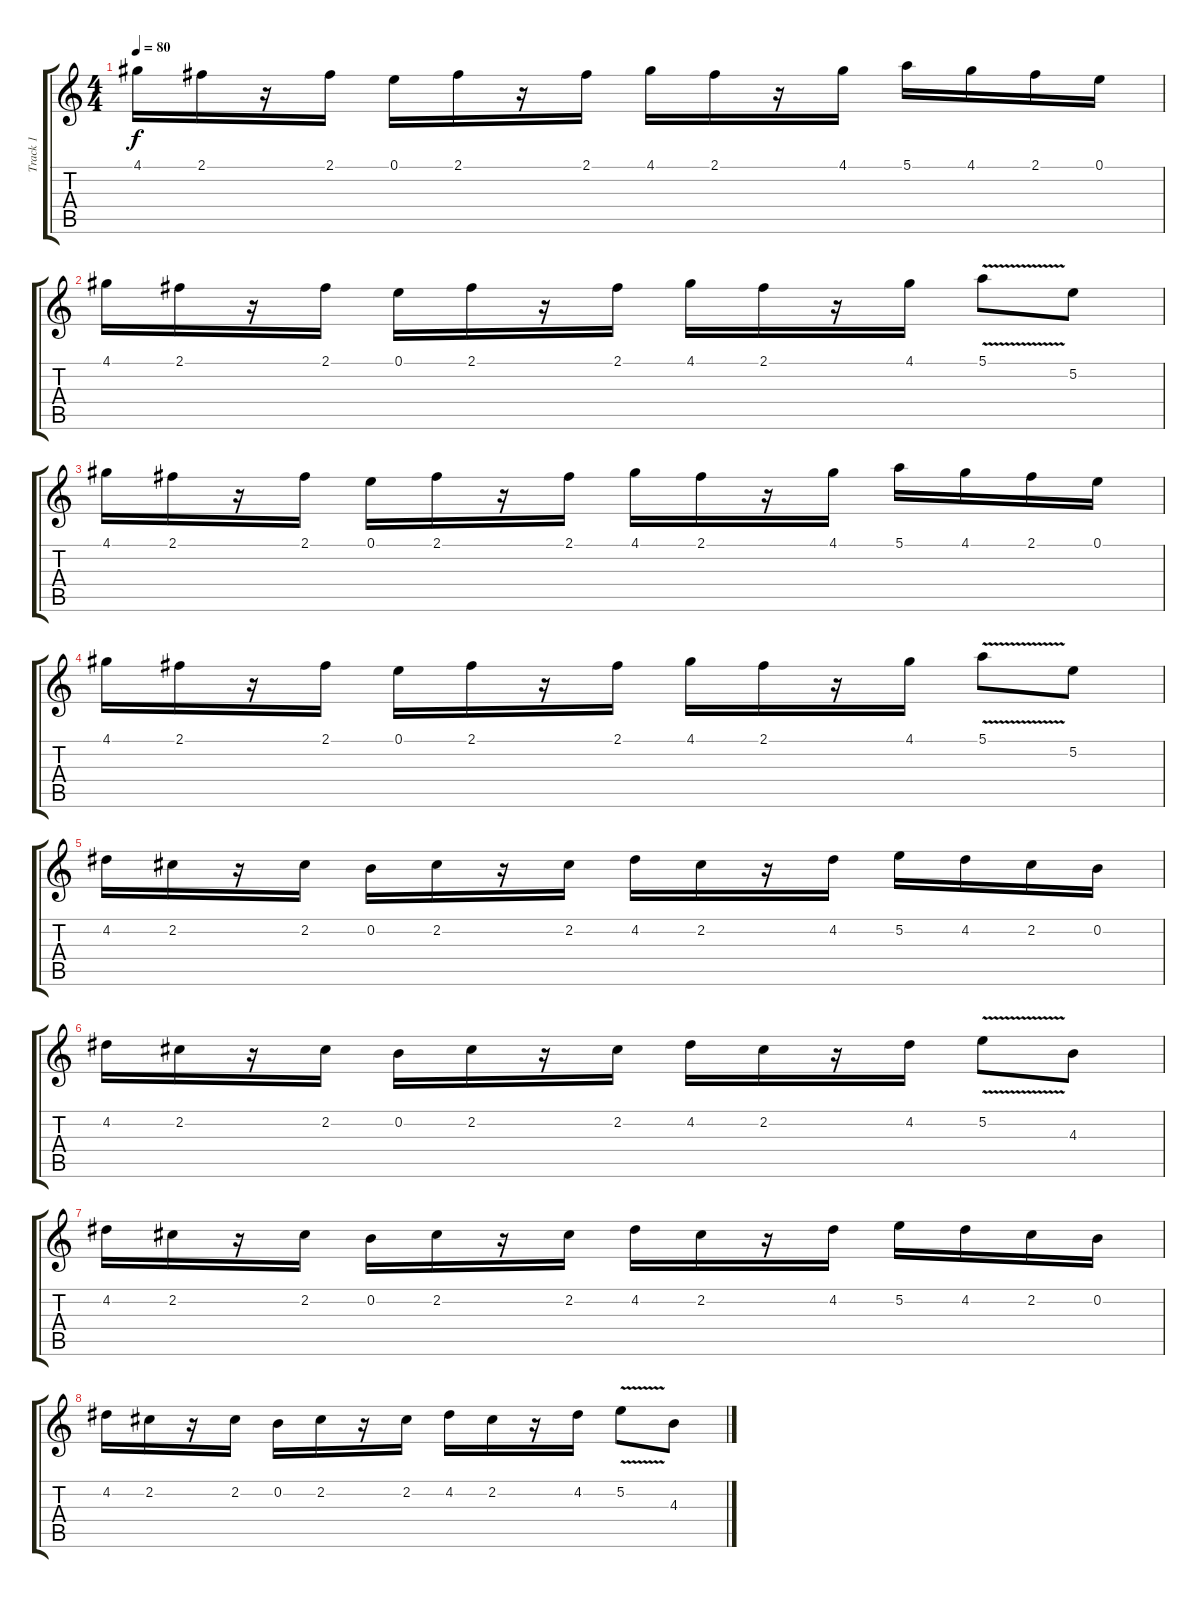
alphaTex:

\track ("Track 1" "Track 1") {instrument distortionguitar}
\staff {score tabs}
\tuning (E4 B3 G3 D3 A2 E2) {hide}
\ts (4 4)
\tempo 80
\clef g2
\ks c
4.1.16{dy f} 2.1.16 r.16 2.1.16 0.1.16 2.1.16 r.16 2.1.16 4.1.16 2.1.16 r.16 4.1.16 5.1.16 4.1.16 2.1.16 0.1.16 |
4.1.16 2.1.16 r.16 2.1.16 0.1.16 2.1.16 r.16 2.1.16 4.1.16 2.1.16 r.16 4.1.16 5.1{v}.8 5.2.8 |
4.1.16 2.1.16 r.16 2.1.16 0.1.16 2.1.16 r.16 2.1.16 4.1.16 2.1.16 r.16 4.1.16 5.1.16 4.1.16 2.1.16 0.1.16 |
4.1.16 2.1.16 r.16 2.1.16 0.1.16 2.1.16 r.16 2.1.16 4.1.16 2.1.16 r.16 4.1.16 5.1{v}.8 5.2.8 |
4.2.16 2.2.16 r.16 2.2.16 0.2.16 2.2.16 r.16 2.2.16 4.2.16 2.2.16 r.16 4.2.16 5.2.16 4.2.16 2.2.16 0.2.16 |
4.2.16 2.2.16 r.16 2.2.16 0.2.16 2.2.16 r.16 2.2.16 4.2.16 2.2.16 r.16 4.2.16 5.2{v}.8 4.3.8 |
4.2.16 2.2.16 r.16 2.2.16 0.2.16 2.2.16 r.16 2.2.16 4.2.16 2.2.16 r.16 4.2.16 5.2.16 4.2.16 2.2.16 0.2.16 |
4.2.16 2.2.16 r.16 2.2.16 0.2.16 2.2.16 r.16 2.2.16 4.2.16 2.2.16 r.16 4.2.16 5.2{v}.8 4.3.8
